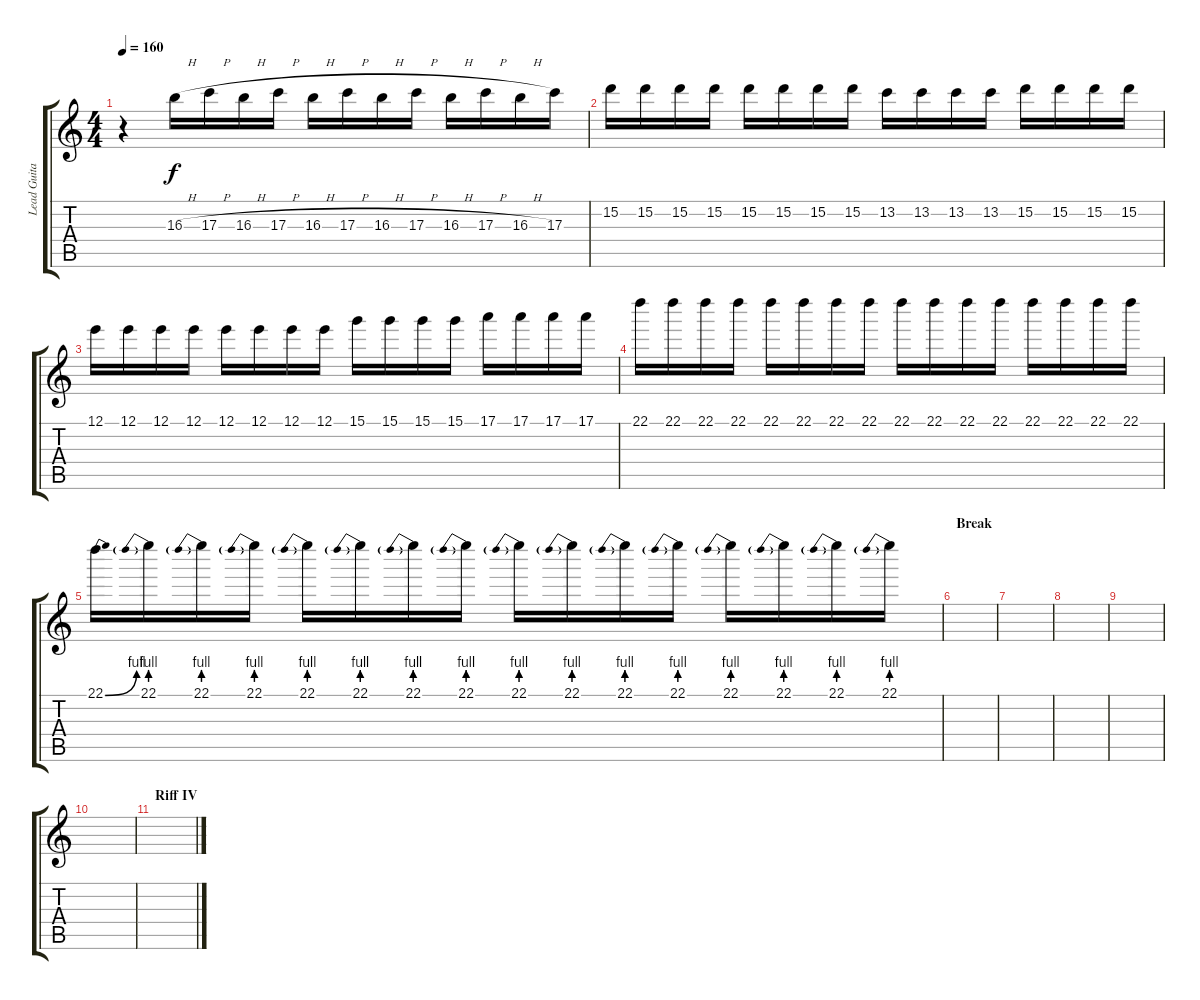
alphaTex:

\track ("Lead Guitar" "Lead Guita") {instrument distortionguitar}
\staff {score tabs}
\tuning (E4 B3 G3 D3 A2 E2) {hide}
\ts (4 4)
\tempo 160
\clef g2
\ks c
r.4{dy f} 16.3{h}.16 17.3{h}.16 16.3{h}.16 17.3{h}.16 16.3{h}.16 17.3{h}.16 16.3{h}.16 17.3{h}.16 16.3{h}.16 17.3{h}.16 16.3{h}.16 17.3.16 |
15.2.16 15.2.16 15.2.16 15.2.16 15.2.16 15.2.16 15.2.16 15.2.16 13.2.16 13.2.16 13.2.16 13.2.16 15.2.16 15.2.16 15.2.16 15.2.16 |
12.1.16 12.1.16 12.1.16 12.1.16 12.1.16 12.1.16 12.1.16 12.1.16 15.1.16 15.1.16 15.1.16 15.1.16 17.1.16 17.1.16 17.1.16 17.1.16 |
22.1.16 22.1.16 22.1.16 22.1.16 22.1.16 22.1.16 22.1.16 22.1.16 22.1.16 22.1.16 22.1.16 22.1.16 22.1.16 22.1.16 22.1.16 22.1.16 |
22.1{be (bend 0 0 60 4)}.16 22.1{be (prebend 0 4 60 4)}.16 22.1{be (prebend 0 4 60 4)}.16 22.1{be (prebend 0 4 60 4)}.16 22.1{be (prebend 0 4 60 4)}.16 22.1{be (prebend 0 4 60 4)}.16 22.1{be (prebend 0 4 60 4)}.16 22.1{be (prebend 0 4 60 4)}.16 22.1{be (prebend 0 4 60 4)}.16 22.1{be (prebend 0 4 60 4)}.16 22.1{be (prebend 0 4 60 4)}.16 22.1{be (prebend 0 4 60 4)}.16 22.1{be (prebend 0 4 60 4)}.16 22.1{be (prebend 0 4 60 4)}.16 22.1{be (prebend 0 4 60 4)}.16 22.1{be (prebend 0 4 60 4)}.16 |
\section ("" "Break")
|
|
|
|
|
\section ("" "Riff IV")
